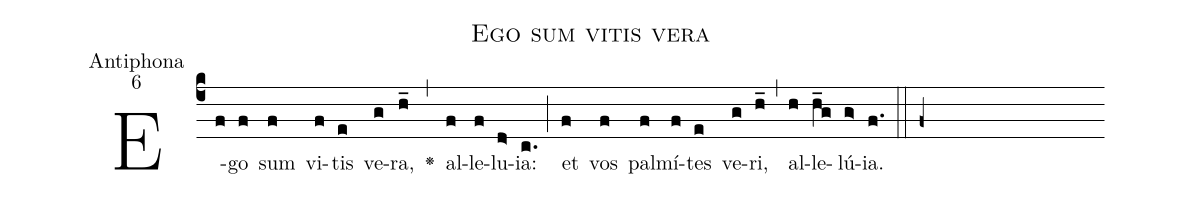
name:Ego sum vitis vera;
office-part:Antiphona;
mode:6;
%%
(c4)E(f)go(f) sum(f) vi(f)tis(e) ve(g)ra,(h_) <v>\greheightstar</v>(,)
al(f)le(f)lu(d>)ia:(c.) (;)
et(f) vos(f) pal(f)mí(f)tes(e) ve(g)ri,(h_) (,)
al(h)le(h_g)lú(g>)ia.(f.) (::f+)
